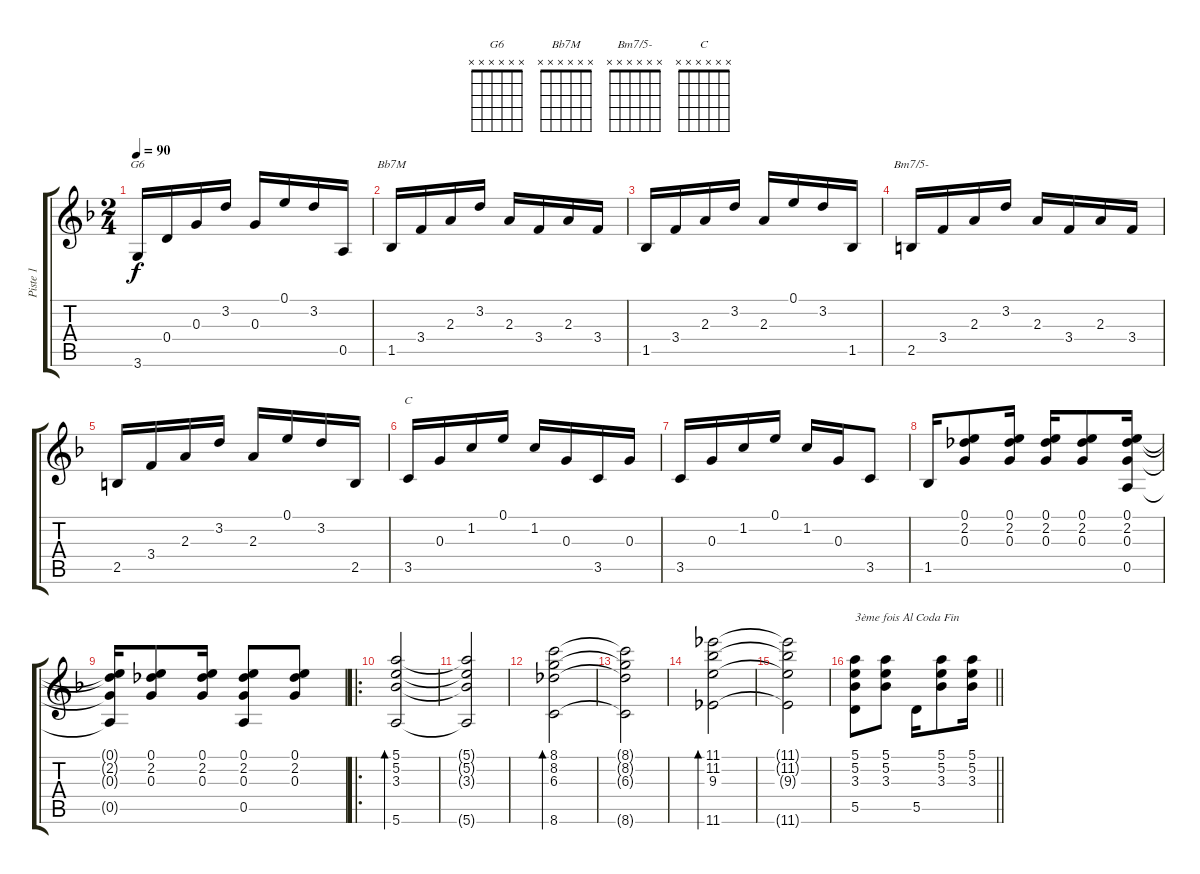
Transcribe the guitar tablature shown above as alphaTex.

\track ("Piste 1" "Piste 1") {instrument acousticguitarnylon}
\staff {score tabs}
\tuning (E4 B3 G3 D3 A2 E2) {hide}
\chord ("G6" x x x x x x) {firstfret 0}
\chord ("Bb7M" x x x x x x) {firstfret 0}
\chord ("Bm7/5-" x x x x x x) {firstfret 0}
\chord ("C" x x x x x x) {firstfret 0}
\ts (2 4)
\tempo 90
\clef g2
\ks f
3.6.16{ch "G6" dy f} 0.4.16 0.3.16 3.2.16 0.3.16 0.1.16 3.2.16 0.5.16 |
1.5.16{ch "Bb7M"} 3.4.16 2.3.16 3.2.16 2.3.16 3.4.16 2.3.16 3.4.16 |
1.5.16 3.4.16 2.3.16 3.2.16 2.3.16 0.1.16 3.2.16 1.5.16 |
2.5.16{ch "Bm7/5-"} 3.4.16 2.3.16 3.2.16 2.3.16 3.4.16 2.3.16 3.4.16 |
2.5.16 3.4.16 2.3.16 3.2.16 2.3.16 0.1.16 3.2.16 2.5.16 |
3.5.16{ch "C"} 0.3.16 1.2.16 0.1.16 1.2.16 0.3.16 3.5.16 0.3.16 |
3.5.16 0.3.16 1.2.16 0.1.16 1.2.16 0.3.16 3.5.8 |
1.5.16 (0.1 2.2 0.3).8 (0.1 2.2 0.3).16 (0.1 2.2 0.3).16 (0.1 2.2 0.3).8 (0.1 2.2 0.3 0.5).16 |
(0.1{t} 2.2{t} 0.3{t} 0.5{t}).16 (0.1 2.2 0.3).8 (0.1 2.2 0.3).16 (0.1 2.2 0.3 0.5).8 (0.1 2.2 0.3).8 |
\ro
(5.1 5.2 3.3 5.6).2{bd 60} |
(5.1{t} 5.2{t} 3.3{t} 5.6{t}).2 |
(8.1 8.2 6.3 8.6).2{bd 60} |
(8.1{t} 8.2{t} 6.3{t} 8.6{t}).2 |
(11.1 11.2 9.3 11.6).2{bd 60} |
(11.1{t} 11.2{t} 9.3{t} 11.6{t}).2 |
\barLineRight lightlight
(5.1 5.2 3.3 5.5).8{txt "3ème fois Al Coda Fin"} (5.1 5.2 3.3).8 5.5.16 (5.1 5.2 3.3).8 (5.1 5.2 3.3).16
